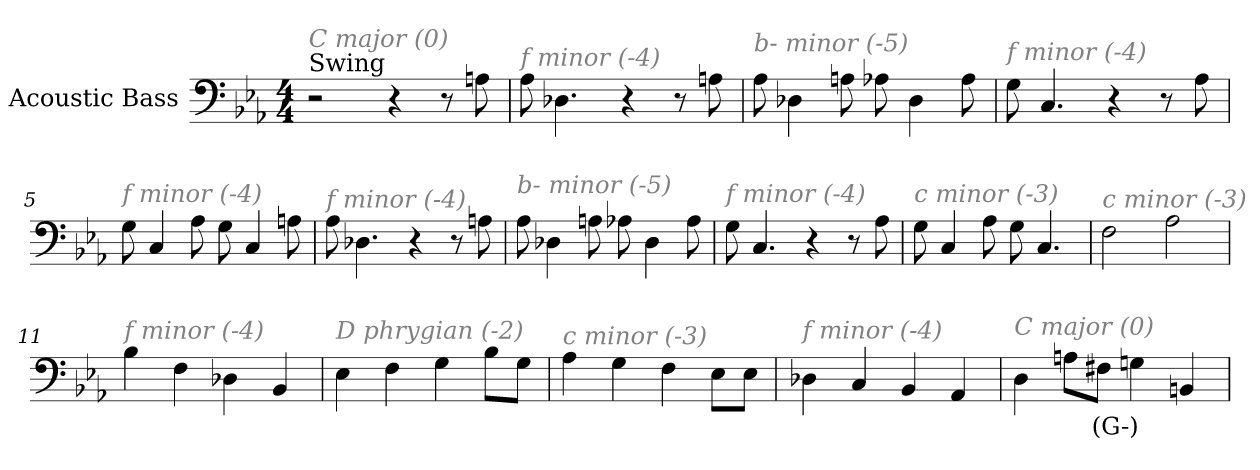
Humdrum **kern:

**kern	**text
*part1	*part1
*staff1	*staff1
*I"Acoustic Bass	*
*clefF4	*
*ITrd7c12	*
*k[b-e-a-]	*
*E-:	*
*M4/4	*
*MM141	*
=1	=1
!LO:TX:a:t=Swing	!
!LO:TX:i:color=#808080:t=C major (0)	!
2r	.
4r	.
8r	.
8AAn	.
=2	=2
!LO:TX:i:color=#808080:t=f minor (-4)	!
8AA-	.
4.DD-X	.
4r	.
8r	.
8AAn	.
=3	=3
!LO:TX:i:color=#808080:t=b- minor (-5)	!
8AA-	.
4DD-X	.
8AAn	.
8AA-X	.
4DD-	.
8AA-	.
=4	=4
!LO:TX:i:color=#808080:t=f minor (-4)	!
8GG	.
4.CC	.
4r	.
8r	.
8AA-	.
=5	=5
!LO:TX:i:color=#808080:t=f minor (-4)	!
8GG	.
4CC	.
8AA-	.
8GG	.
4CC	.
8AAn	.
=6	=6
!LO:TX:i:color=#808080:t=f minor (-4)	!
8AA-	.
4.DD-X	.
4r	.
8r	.
8AAn	.
=7	=7
!LO:TX:i:color=#808080:t=b- minor (-5)	!
8AA-	.
4DD-X	.
8AAn	.
8AA-X	.
4DD-	.
8AA-	.
=8	=8
!LO:TX:i:color=#808080:t=f minor (-4)	!
8GG	.
4.CC	.
4r	.
8r	.
8AA-	.
=9	=9
!LO:TX:i:color=#808080:t=c minor (-3)	!
8GG	.
4CC	.
8AA-	.
8GG	.
4.CC	.
=10	=10
!LO:TX:i:color=#808080:t=c minor (-3)	!
2FF	.
2AA-	.
=11	=11
!LO:TX:i:color=#808080:t=f minor (-4)	!
4BB-	.
4FF	.
4DD-X	.
4BBB-	.
=12	=12
!LO:TX:i:color=#808080:t=D phrygian (-2)	!
4EE-	.
4FF	.
4GG	.
8BB-L	.
8GGJ	.
=13	=13
!LO:TX:i:color=#808080:t=c minor (-3)	!
4AA-	.
4GG	.
4FF	.
8EE-L	.
8EE-J	.
=14	=14
!LO:TX:i:color=#808080:t=f minor (-4)	!
4DD-X	.
4CC	.
4BBB-	.
4AAA-	.
=15	=15
!LO:TX:i:color=#808080:t=C major (0)	!
4DD	.
8AAnL	.
8FF#XiJ	(G-)
4GGn	.
4BBBn	.
=	=
*-	*-
